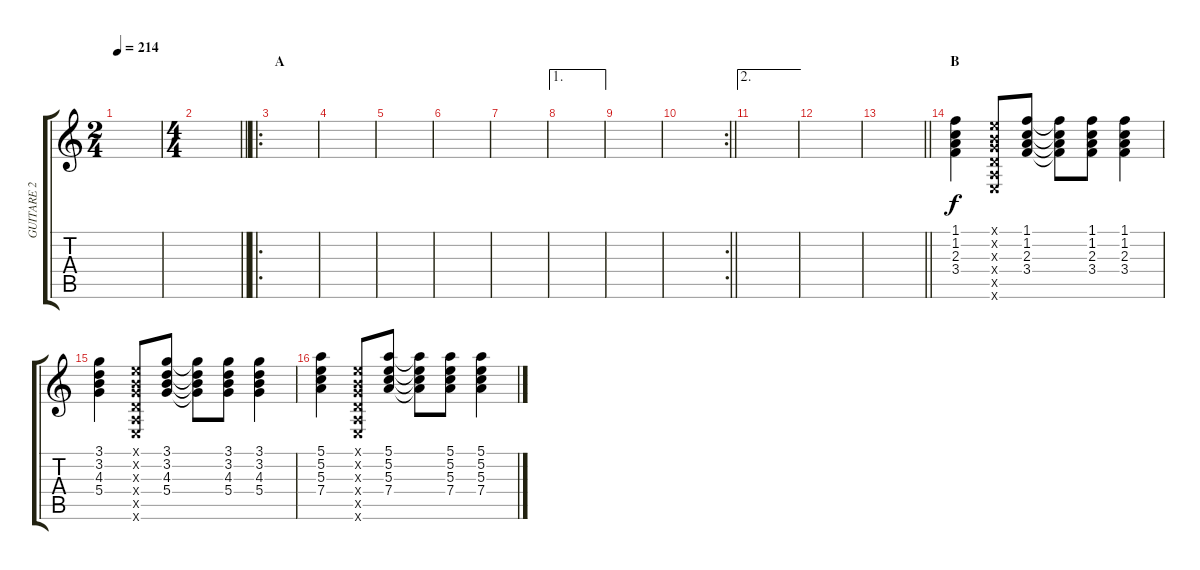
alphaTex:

\track ("GUITARE 2" "GUITARE 2") {instrument overdrivenguitar}
\staff {score tabs}
\tuning (E4 B3 G3 D3 A2 E2) {hide}
\ts (2 4)
\tempo 214
\clef g2
\ks c
|
\ts (4 4)
\barLineRight lightlight
|
\ro
\section ("" "A")
|
|
|
|
|
\ae 1
|
|
\rc 2
\barLineRight lightlight
|
\ae 2
|
|
\barLineRight lightlight
|
\section ("" "B")
(1.1 1.2 2.3 3.4).4 (0.1{x} 0.2{x} 0.3{x} 0.4{x} 0.5{x} 0.6{x}).8 (1.1 1.2 2.3 3.4).8 (1.1{t} 1.2{t} 2.3{t} 3.4{t}).8 (1.1 1.2 2.3 3.4).8 (1.1 1.2 2.3 3.4).4 |
(3.1 3.2 4.3 5.4).4 (0.1{x} 0.2{x} 0.3{x} 0.4{x} 0.5{x} 0.6{x}).8 (3.1 3.2 4.3 5.4).8 (3.1{t} 3.2{t} 4.3{t} 5.4{t}).8 (3.1 3.2 4.3 5.4).8 (3.1 3.2 4.3 5.4).4 |
(5.1 5.2 5.3 7.4).4 (0.1{x} 0.2{x} 0.3{x} 0.4{x} 0.5{x} 0.6{x}).8 (5.1 5.2 5.3 7.4).8 (5.1{t} 5.2{t} 5.3{t} 7.4{t}).8 (5.1 5.2 5.3 7.4).8 (5.1 5.2 5.3 7.4).4
